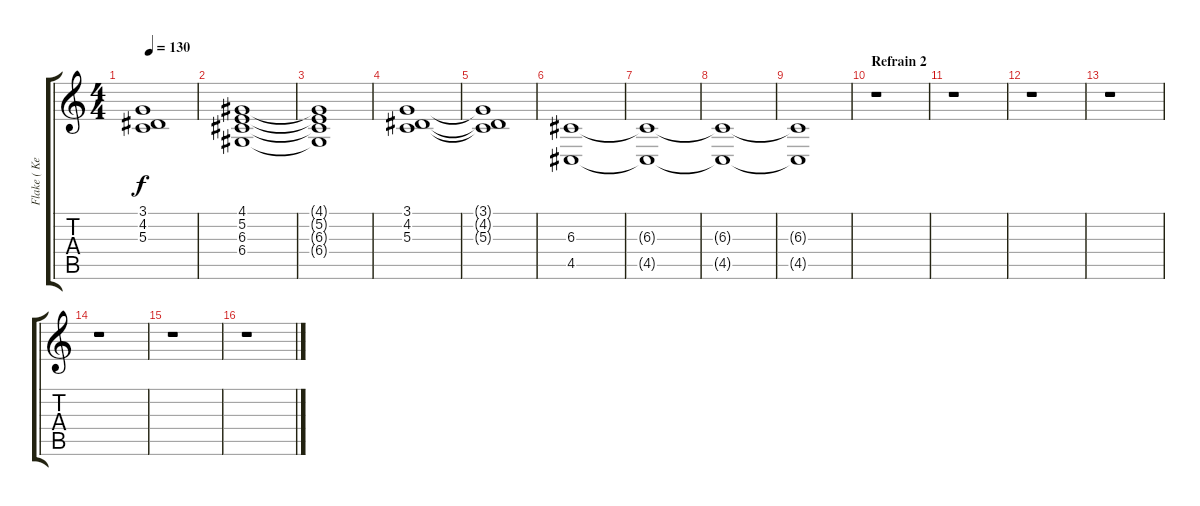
\track ("Flake ( Keys 4 )" "Flake ( Ke") {instrument accordion}
\staff {score tabs}
\tuning (E4 B3 G3 D3 A2 E2) {hide}
\ts (4 4)
\tempo 130
\clef g2
\ks c
(3.1{t} 4.2{t} 5.3{t}).1{dy f} |
(4.1 5.2 6.3 6.4).1 |
(4.1{t} 5.2{t} 6.3{t} 6.4{t}).1 |
(3.1 4.2 5.3).1 |
(3.1{t} 4.2{t} 5.3{t}).1 |
(6.3 4.5).1 |
(6.3{t} 4.5{t}).1 |
(6.3{t} 4.5{t}).1 |
(6.3{t} 4.5{t}).1 |
\section ("" "Refrain 2")
r.1 |
r.1 |
r.1 |
r.1 |
r.1 |
r.1 |
r.1
